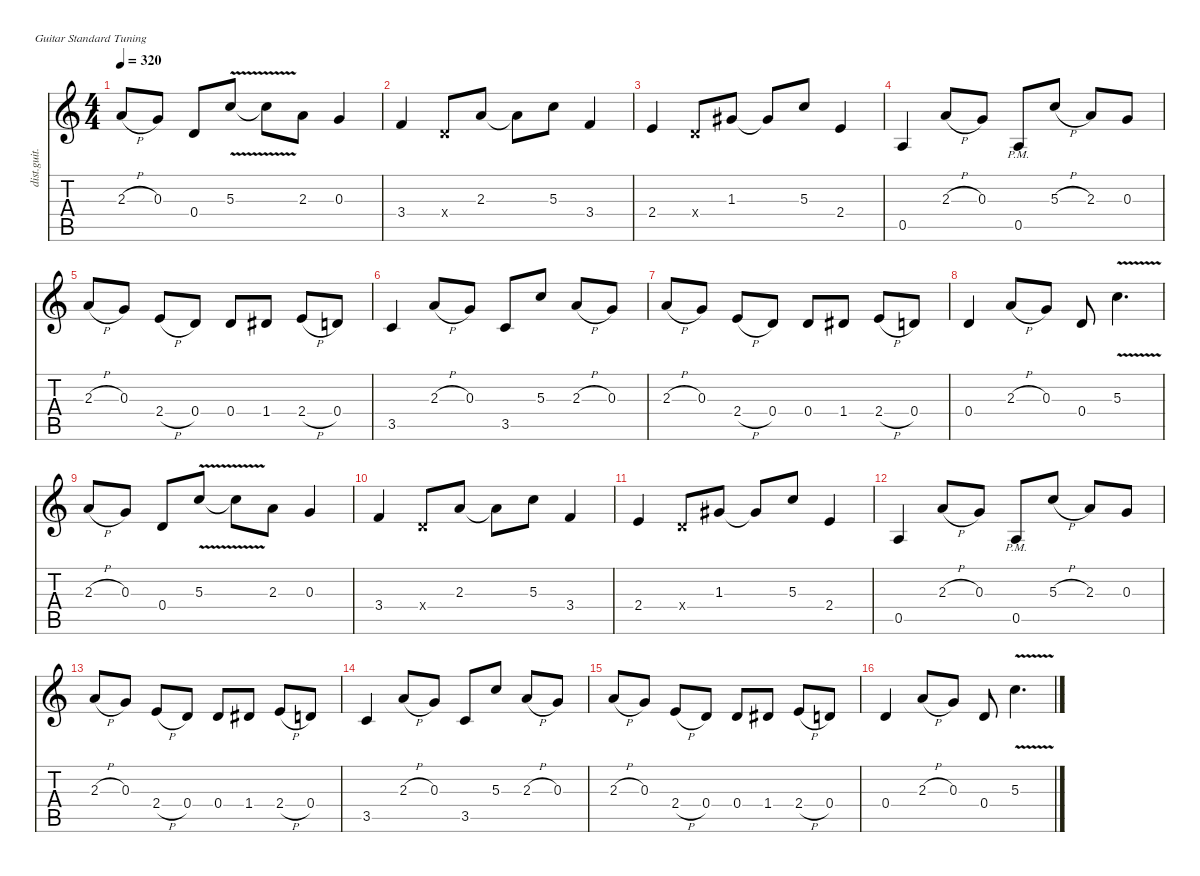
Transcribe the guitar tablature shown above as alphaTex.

\defaultSystemsLayout 4
\hideDynamics
\bracketExtendMode nobrackets
\track ("Marty Friedman" "dist.guit.") {solo instrument distortionguitar}
\staff {score tabs}
\tuning (E4 B3 G3 D3 A2 E2)
\ts (4 4)
\tempo 320
\clef g2
\ks c
2.3{h}.8{dy f beam Up} 0.3.8{beam Up} 0.4.8{beam Up} 5.3{v}.8{beam Up} 5.3{v t}.8{beam Down} 2.3.8{beam Down} 0.3.4{beam Up} |
3.4.4{beam Up} 0.4{x}.8{beam Up} 2.3.8{beam Up} 2.3{t}.8{beam Down} 5.3.8{beam Down} 3.4.4{beam Up} |
2.4.4{beam Up} 0.4{x}.8{beam Up} 1.3{acc #}.8{beam Up} 1.3{t acc #}.8{beam Up} 5.3.8{beam Up} 2.4.4{beam Up} |
0.5.4{beam Up} 2.3{h}.8{beam Up} 0.3.8{beam Up} 0.5{pm}.8{beam Up} 5.3{h}.8{beam Up} 2.3.8{beam Up} 0.3.8{beam Up} |
2.3{h}.8{beam Up} 0.3.8{beam Up} 2.4{h}.8{beam Up} 0.4.8{beam Up} 0.4.8{beam Up} 1.4{acc #}.8{beam Up} 2.4{h}.8{beam Up} 0.4.8{beam Up} |
3.5.4{beam Up} 2.3{h}.8{beam Up} 0.3.8{beam Up} 3.5.8{dy mf beam Up} 5.3.8{dy f beam Up} 2.3{h}.8{beam Up} 0.3.8{beam Up} |
2.3{h}.8{beam Up} 0.3.8{beam Up} 2.4{h}.8{beam Up} 0.4.8{beam Up} 0.4.8{beam Up} 1.4{acc #}.8{beam Up} 2.4{h}.8{beam Up} 0.4.8{beam Up} |
0.4.4{beam Up} 2.3{h}.8{beam Up} 0.3.8{beam Up} 0.4.8{beam Up} 5.3{v}.4{d beam Down} |
2.3{h}.8{beam Up} 0.3.8{beam Up} 0.4.8{beam Up} 5.3{v}.8{beam Up} 5.3{v t}.8{beam Down} 2.3.8{beam Down} 0.3.4{beam Up} |
3.4.4{beam Up} 0.4{x}.8{beam Up} 2.3.8{beam Up} 2.3{t}.8{beam Down} 5.3.8{beam Down} 3.4.4{beam Up} |
2.4.4{beam Up} 0.4{x}.8{beam Up} 1.3{acc #}.8{beam Up} 1.3{t acc #}.8{beam Up} 5.3.8{beam Up} 2.4.4{beam Up} |
0.5.4{beam Up} 2.3{h}.8{beam Up} 0.3.8{beam Up} 0.5{pm}.8{beam Up} 5.3{h}.8{beam Up} 2.3.8{beam Up} 0.3.8{beam Up} |
2.3{h}.8{beam Up} 0.3.8{beam Up} 2.4{h}.8{beam Up} 0.4.8{beam Up} 0.4.8{beam Up} 1.4{acc #}.8{beam Up} 2.4{h}.8{beam Up} 0.4.8{beam Up} |
3.5.4{beam Up} 2.3{h}.8{beam Up} 0.3.8{beam Up} 3.5.8{dy mf beam Up} 5.3.8{dy f beam Up} 2.3{h}.8{beam Up} 0.3.8{beam Up} |
2.3{h}.8{beam Up} 0.3.8{beam Up} 2.4{h}.8{beam Up} 0.4.8{beam Up} 0.4.8{beam Up} 1.4{acc #}.8{beam Up} 2.4{h}.8{beam Up} 0.4.8{beam Up} |
0.4.4{beam Up} 2.3{h}.8{beam Up} 0.3.8{beam Up} 0.4.8{beam Up} 5.3{v}.4{d beam Down}
